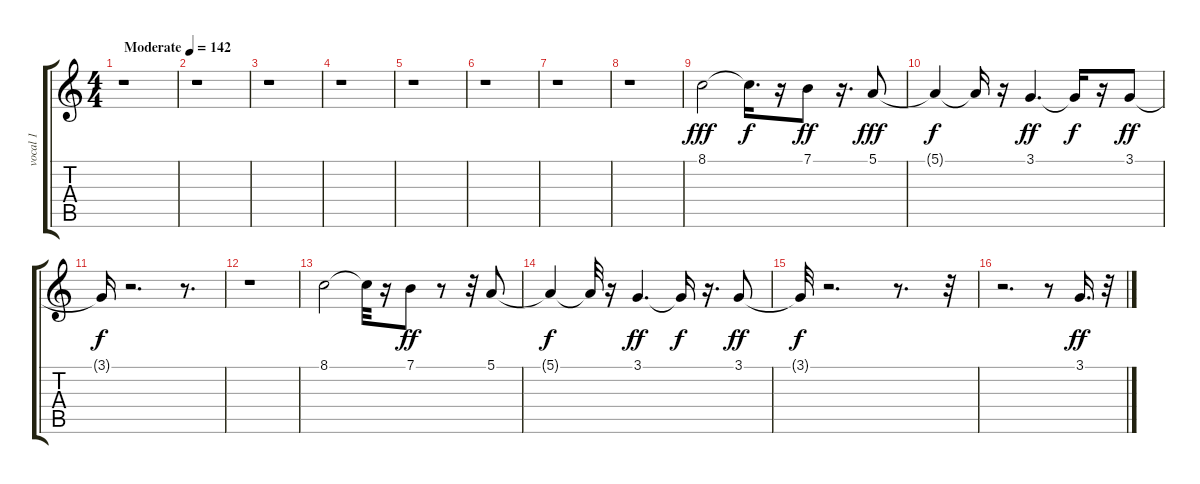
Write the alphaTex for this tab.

\track ("vocal 1" "vocal 1") {instrument lead2sawtooth}
\staff {score tabs}
\tuning (E4 B3 G3 D3 A2 E2) {hide}
\ts (4 4)
\tempo (142 "Moderate")
\clef g2
\ks c
r.1{dy fff instrument lead2sawtooth} |
r.1 |
r.1 |
r.1 |
r.1 |
r.1 |
r.1 |
r.1 |
8.1.2 8.1{t}.16{d dy f} r.16 7.1.8{dy ff} r.16{d} 5.1.8{dy fff} |
5.1{t}.4{dy f} 5.1{t}.16 r.16 3.1.4{d dy ff} 3.1{t}.16{dy f} r.16 3.1.8{dy ff} |
3.1{t}.16{dy f} r.2{d} r.8{d} |
r.1 |
8.1.2 8.1{t}.32 r.16 7.1.8{dy ff} r.8 r.32 5.1.8 |
5.1{t}.4{dy f} 5.1{t}.32 r.16 3.1.4{d dy ff} 3.1{t}.16{dy f} r.16{d} 3.1.8{dy ff} |
3.1{t}.32{dy f} r.2{d} r.8{d} r.32 |
r.2{d} r.8 3.1.16{d dy ff} r.32
